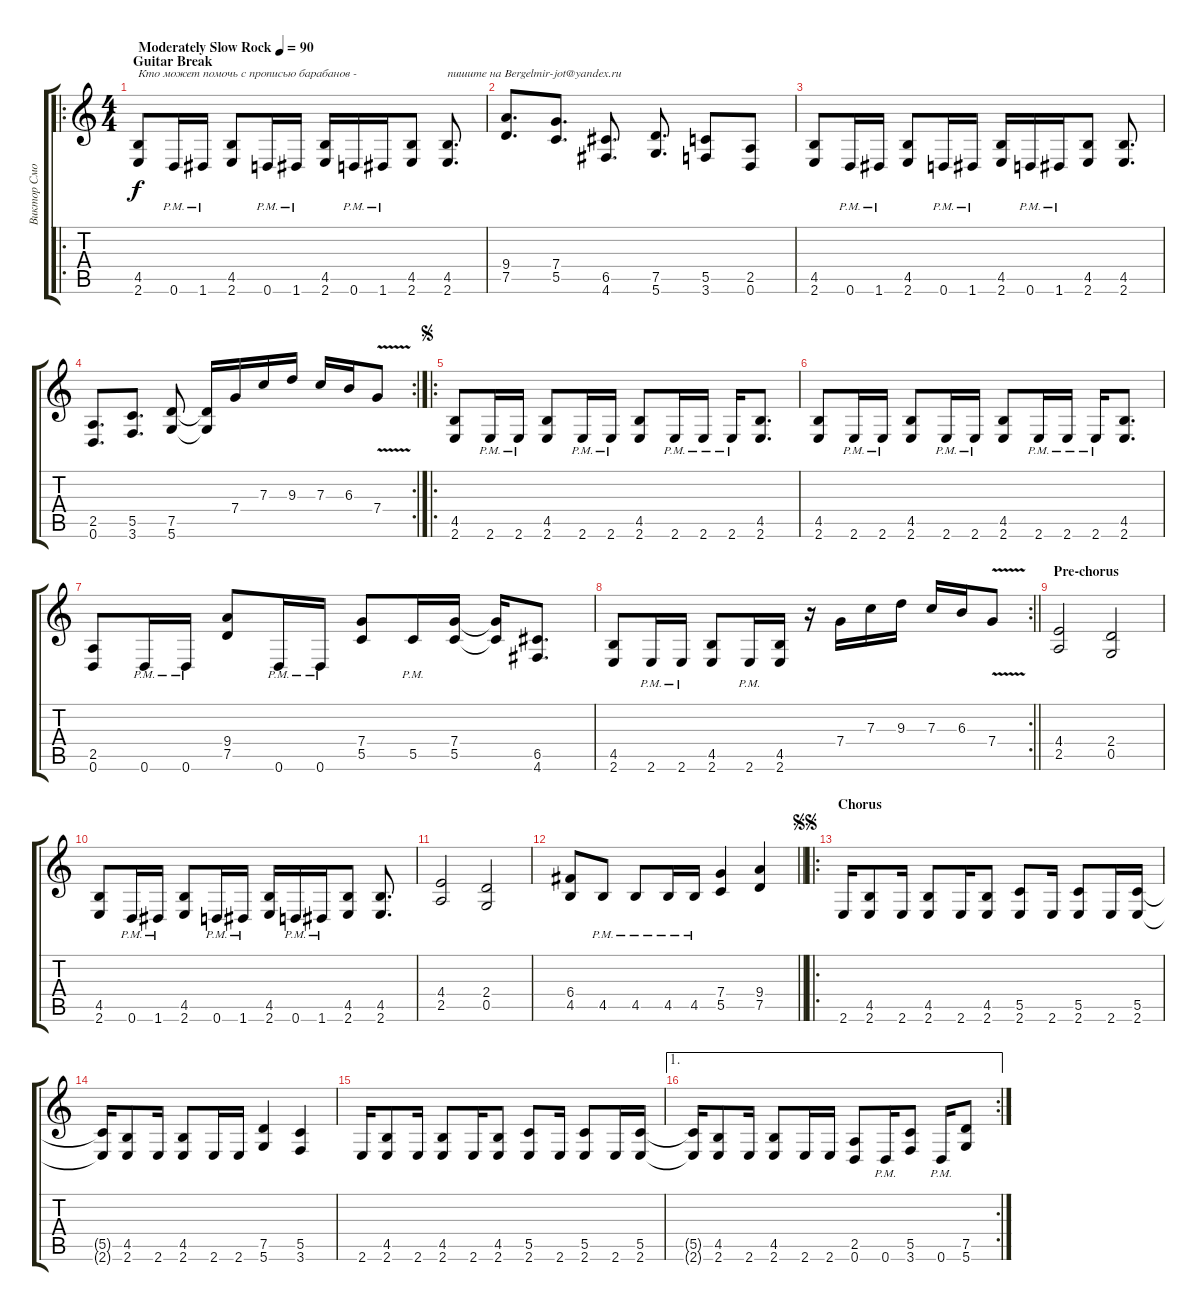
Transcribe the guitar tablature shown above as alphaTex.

\track ("Виктор Смольский" "Виктор Смо") {instrument distortionguitar}
\staff {score tabs}
\tuning (D4 A3 F3 C3 G2 D2) {hide}
\ro
\ts (4 4)
\section ("" "Guitar Break")
\tempo (90 "Moderately Slow Rock")
\clef g2
\ks c
(4.5 2.6).8{txt "Кто может помочь с прописью барабанов -" dy f instrument distortionguitar} 0.6{pm}.16 1.6{pm}.16 (4.5 2.6).8 0.6{pm}.16 1.6{pm}.16 (4.5 2.6).16 0.6{pm}.16 1.6{pm}.16 (4.5 2.6).8 (4.5 2.6).8{d txt "пишите на Bergelmir-jot@yandex.ru"} |
(9.4 7.5).8{d} (7.4 5.5).8{d} (6.5 4.6).8{d} (7.5 5.6).8{d} (5.5 3.6).8 (2.5 0.6).8 |
(4.5 2.6).8 0.6{pm}.16 1.6{pm}.16 (4.5 2.6).8 0.6{pm}.16 1.6{pm}.16 (4.5 2.6).16 0.6{pm}.16 1.6{pm}.16 (4.5 2.6).8 (4.5 2.6).8{d} |
\rc 2
(2.5 0.6).8{d} (5.5 3.6).8{d} (7.5 5.6).8 (7.5{t} 5.6{t}).16 7.4.16 7.3.16 9.3.16 7.3.16 6.3.16 7.4{v}.8 |
\ro
\jump segno
(4.5 2.6).8 2.6{pm}.16 2.6{pm}.16 (4.5 2.6).8 2.6{pm}.16 2.6{pm}.16 (4.5 2.6).8 2.6{pm}.16 2.6{pm}.16 2.6{pm}.16 (4.5 2.6).8{d} |
(4.5 2.6).8 2.6{pm}.16 2.6{pm}.16 (4.5 2.6).8 2.6{pm}.16 2.6{pm}.16 (4.5 2.6).8 2.6{pm}.16 2.6{pm}.16 2.6{pm}.16 (4.5 2.6).8{d} |
(2.5 0.6).8 0.6{pm}.16 0.6{pm}.16 (9.4 7.5).8 0.6{pm}.16 0.6{pm}.16 (7.4 5.5).8 5.5{pm}.16 (7.4 5.5).16 (7.4{t} 5.5{t}).16 (6.5 4.6).8{d} |
\rc 2
\barLineRight lightlight
(4.5 2.6).8 2.6{pm}.16 2.6{pm}.16 (4.5 2.6).8 2.6{pm}.16 (4.5 2.6).16 r.16 7.4.16 7.3.16 9.3.16 7.3.16 6.3.16 7.4{v}.8 |
\section ("" "Pre-chorus")
(4.4 2.5).2 (2.4 0.5).2 |
(4.5 2.6).8 0.6{pm}.16 1.6{pm}.16 (4.5 2.6).8 0.6{pm}.16 1.6{pm}.16 (4.5 2.6).16 0.6{pm}.16 1.6{pm}.16 (4.5 2.6).8 (4.5 2.6).8{d} |
(4.4 2.5).2 (2.4 0.5).2 |
\barLineRight lightlight
(6.4 4.5).8 4.5{pm}.8 4.5{pm}.8 4.5{pm}.16 4.5{pm}.16 (7.4 5.5).4 (9.4 7.5).4 |
\ro
\section ("" "Chorus")
\jump segnosegno
2.6.16 (4.5 2.6).8 2.6.16 (4.5 2.6).8 2.6.16 (4.5 2.6).8 (5.5 2.6).8 2.6.16 (5.5 2.6).8 2.6.16 (5.5 2.6).16 |
(5.5{t} 2.6{t}).16 (4.5 2.6).8 2.6.16 (4.5 2.6).8 2.6.16 2.6.16 (7.5 5.6).4 (5.5 3.6).4 |
2.6.16 (4.5 2.6).8 2.6.16 (4.5 2.6).8 2.6.16 (4.5 2.6).8 (5.5 2.6).8 2.6.16 (5.5 2.6).8 2.6.16 (5.5 2.6).16 |
\ae 1
\rc 2
(5.5{t} 2.6{t}).16 (4.5 2.6).8 2.6.16 (4.5 2.6).8 2.6.16 2.6.16 (2.5 0.6).8 0.6{pm}.16 (5.5 3.6).8 0.6{pm}.16 (7.5 5.6).8
